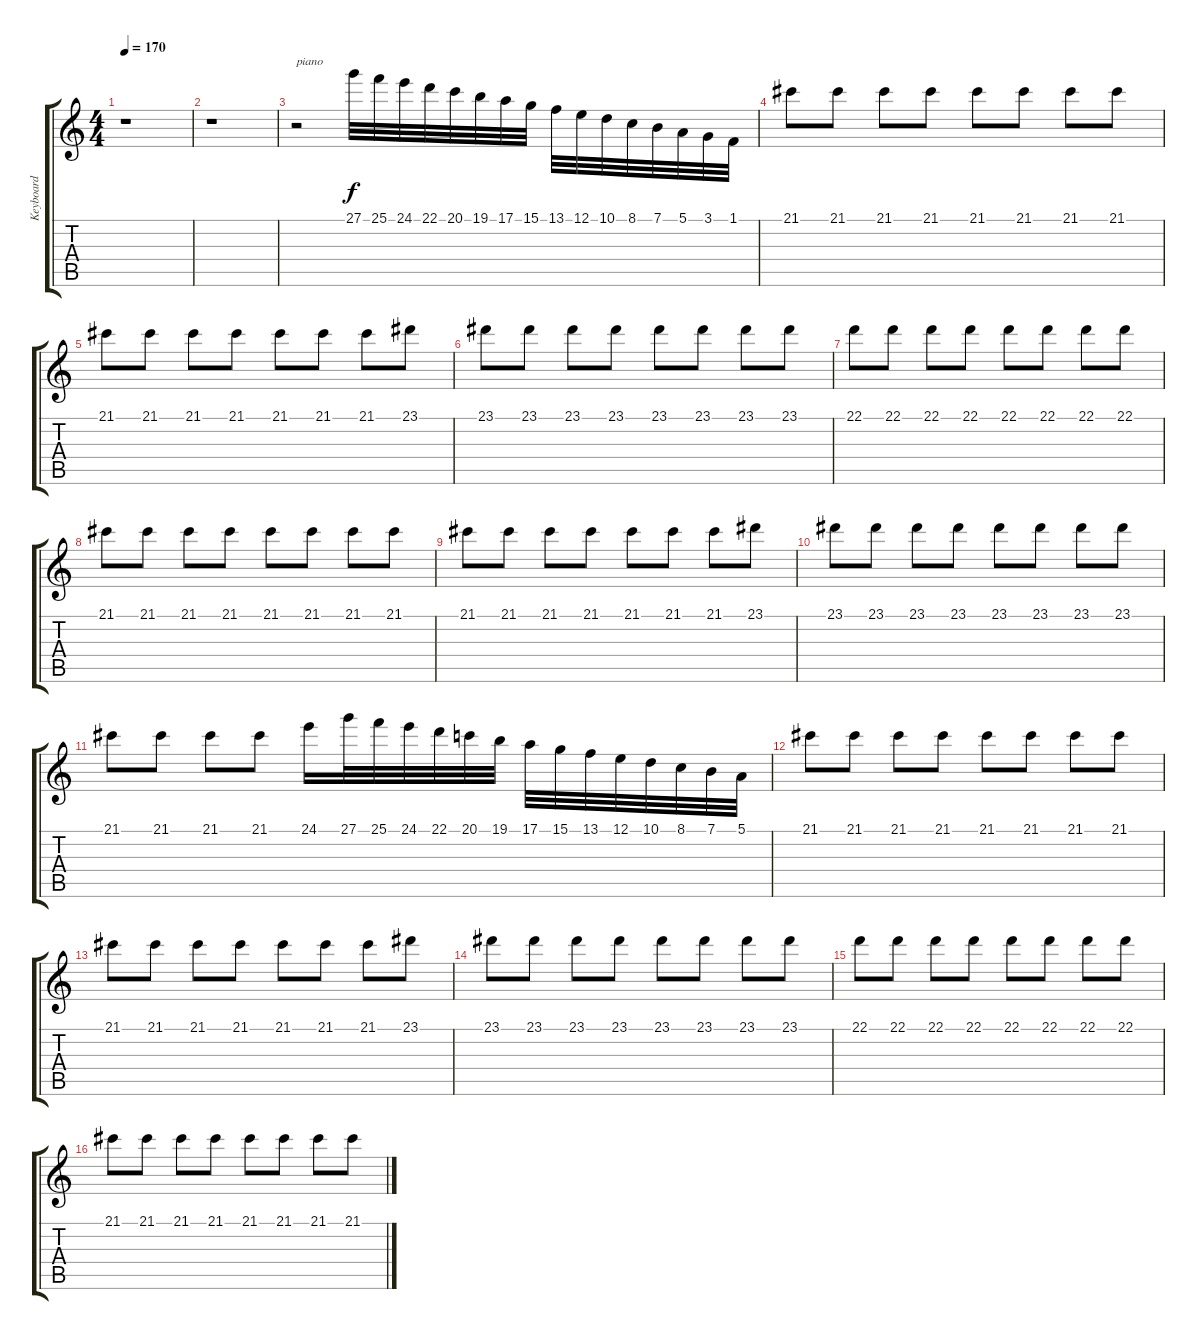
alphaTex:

\track ("Keyboard" "Keyboard") {instrument electricgrandpiano}
\staff {score tabs}
\tuning (E4 B3 G3 D3 A2 E2) {hide}
\ts (4 4)
\tempo 170
\clef g2
\ks c
r.1{dy f} |
r.1 |
r.2{txt "piano"} 27.1.32 25.1.32 24.1.32 22.1.32 20.1.32 19.1.32 17.1.32 15.1.32 13.1.32 12.1.32 10.1.32 8.1.32 7.1.32 5.1.32 3.1.32 1.1.32 |
21.1.8 21.1.8 21.1.8 21.1.8 21.1.8 21.1.8 21.1.8 21.1.8 |
21.1.8 21.1.8 21.1.8 21.1.8 21.1.8 21.1.8 21.1.8 23.1.8 |
23.1.8 23.1.8 23.1.8 23.1.8 23.1.8 23.1.8 23.1.8 23.1.8 |
22.1.8 22.1.8 22.1.8 22.1.8 22.1.8 22.1.8 22.1.8 22.1.8 |
21.1.8 21.1.8 21.1.8 21.1.8 21.1.8 21.1.8 21.1.8 21.1.8 |
21.1.8 21.1.8 21.1.8 21.1.8 21.1.8 21.1.8 21.1.8 23.1.8 |
23.1.8 23.1.8 23.1.8 23.1.8 23.1.8 23.1.8 23.1.8 23.1.8 |
21.1.8 21.1.8 21.1.8 21.1.8 24.1.16 27.1.32 25.1.32 24.1.32 22.1.32 20.1.32 19.1.32 17.1.32 15.1.32 13.1.32 12.1.32 10.1.32 8.1.32 7.1.32 5.1.32 |
21.1.8 21.1.8 21.1.8 21.1.8 21.1.8 21.1.8 21.1.8 21.1.8 |
21.1.8 21.1.8 21.1.8 21.1.8 21.1.8 21.1.8 21.1.8 23.1.8 |
23.1.8 23.1.8 23.1.8 23.1.8 23.1.8 23.1.8 23.1.8 23.1.8 |
22.1.8 22.1.8 22.1.8 22.1.8 22.1.8 22.1.8 22.1.8 22.1.8 |
21.1.8 21.1.8 21.1.8 21.1.8 21.1.8 21.1.8 21.1.8 21.1.8
